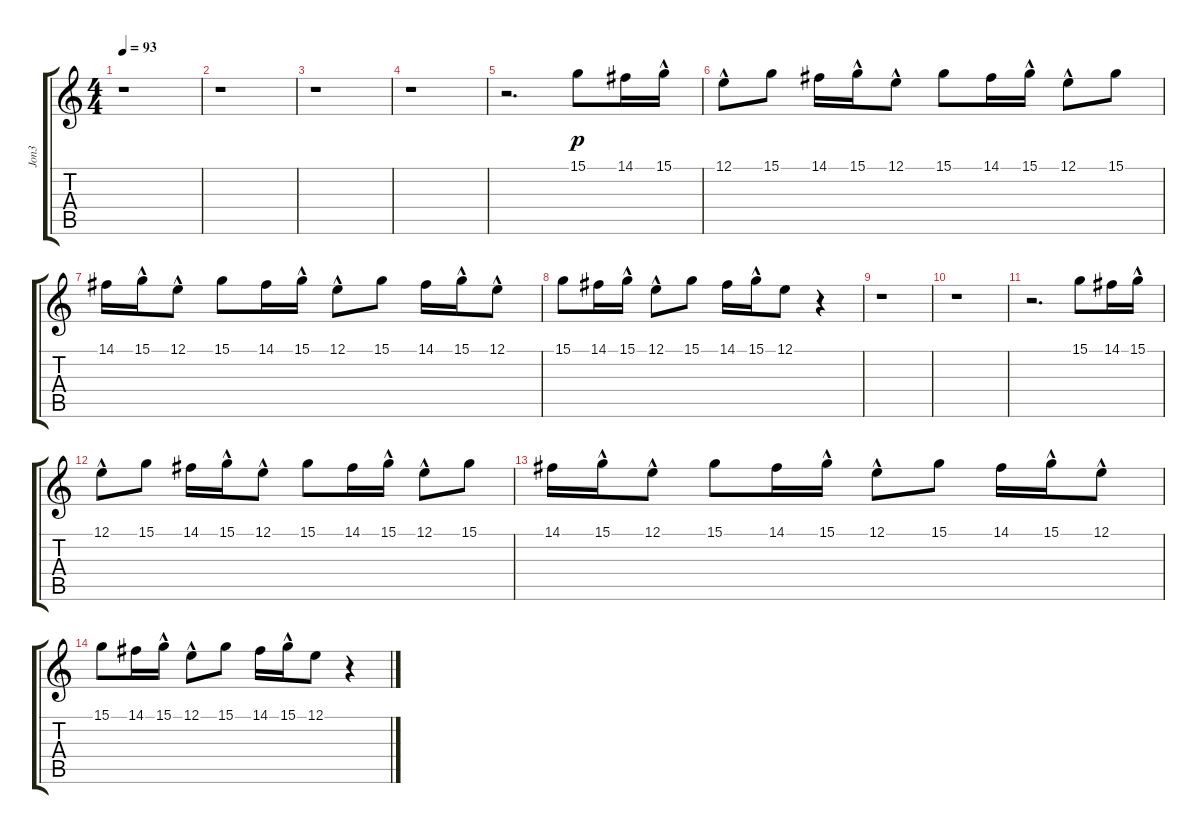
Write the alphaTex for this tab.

\track ("Jon3" "Jon3") {instrument flute}
\staff {score tabs}
\tuning (E4 B3 G3 D3 A2 E2) {hide}
\ts (4 4)
\tempo 93
\clef g2
\ks c
r.1{dy f} |
r.1 |
r.1 |
r.1 |
r.2{d} 15.1.8{dy p} 14.1.16 15.1{hac}.16 |
12.1{hac}.8 15.1.8 14.1.16 15.1{hac}.16 12.1{hac}.8 15.1.8 14.1.16 15.1{hac}.16 12.1{hac}.8 15.1.8 |
14.1.16 15.1{hac}.16 12.1{hac}.8 15.1.8 14.1.16 15.1{hac}.16 12.1{hac}.8 15.1.8 14.1.16 15.1{hac}.16 12.1{hac}.8 |
15.1.8 14.1.16 15.1{hac}.16 12.1{hac}.8 15.1.8 14.1.16 15.1{hac}.16 12.1.8 r.4 |
r.1 |
r.1 |
r.2{d} 15.1.8 14.1.16 15.1{hac}.16 |
12.1{hac}.8 15.1.8 14.1.16 15.1{hac}.16 12.1{hac}.8 15.1.8 14.1.16 15.1{hac}.16 12.1{hac}.8 15.1.8 |
14.1.16 15.1{hac}.16 12.1{hac}.8 15.1.8 14.1.16 15.1{hac}.16 12.1{hac}.8 15.1.8 14.1.16 15.1{hac}.16 12.1{hac}.8 |
15.1.8 14.1.16 15.1{hac}.16 12.1{hac}.8 15.1.8 14.1.16 15.1{hac}.16 12.1.8 r.4
